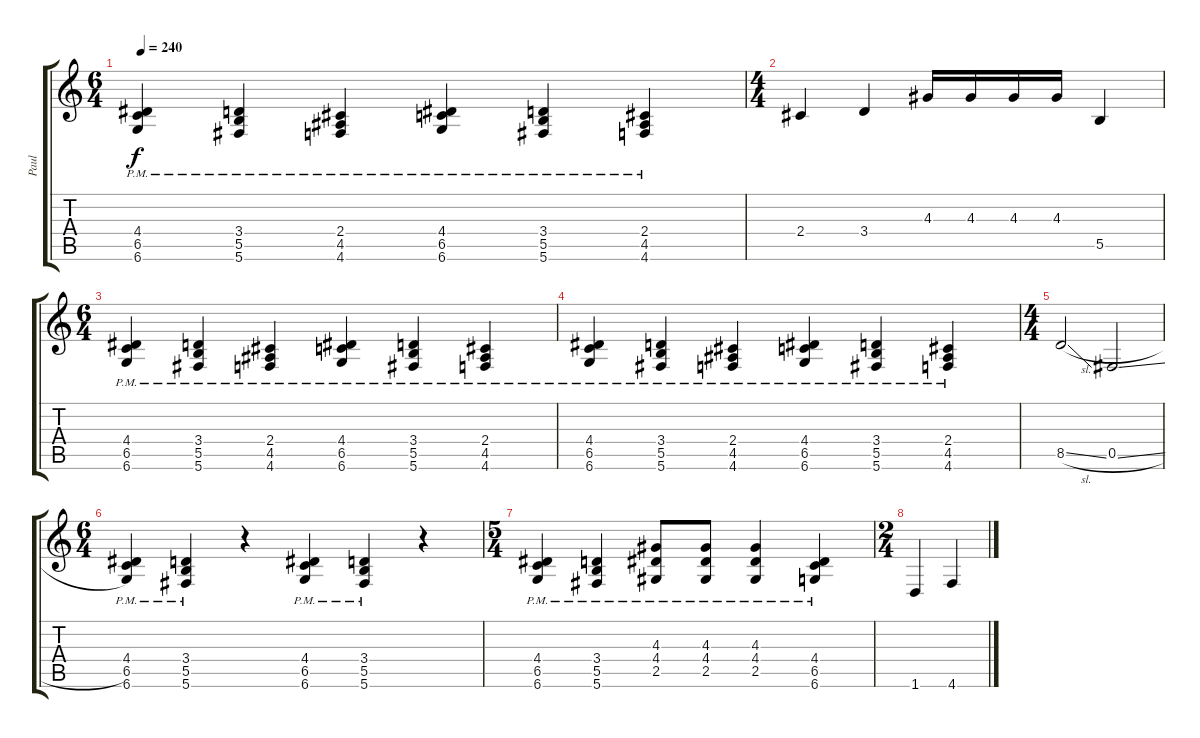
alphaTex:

\track ("Paul" "Paul") {instrument distortionguitar}
\staff {score tabs}
\tuning (Db4 Ab3 E3 B2 Gb2 Db2) {hide}
\ts (6 4)
\tempo 240
\clef g2
\ks c
(4.4{pm} 6.5{pm} 6.6{pm}).4{dy f} (3.4{pm} 5.5{pm} 5.6{pm}).4 (2.4{pm} 4.5{pm} 4.6{pm}).4 (4.4{pm} 6.5{pm} 6.6{pm}).4 (3.4{pm} 5.5{pm} 5.6{pm}).4 (2.4{pm} 4.5{pm} 4.6{pm}).4 |
\ts (4 4)
2.4.4 3.4.4 4.3.16 4.3.16 4.3.16 4.3.16 5.5.4 |
\ts (6 4)
(4.4{pm} 6.5{pm} 6.6{pm}).4 (3.4{pm} 5.5{pm} 5.6{pm}).4 (2.4{pm} 4.5{pm} 4.6{pm}).4 (4.4{pm} 6.5{pm} 6.6{pm}).4 (3.4{pm} 5.5{pm} 5.6{pm}).4 (2.4{pm} 4.5{pm} 4.6{pm}).4 |
(4.4{pm} 6.5{pm} 6.6{pm}).4 (3.4{pm} 5.5{pm} 5.6{pm}).4 (2.4{pm} 4.5{pm} 4.6{pm}).4 (4.4{pm} 6.5{pm} 6.6{pm}).4 (3.4{pm} 5.5{pm} 5.6{pm}).4 (2.4{pm} 4.5{pm} 4.6{pm}).4 |
\ts (4 4)
8.5{sl}.2 0.5{sl}.2 |
\ts (6 4)
(4.4{pm} 6.5{pm} 6.6{pm}).4 (3.4{pm} 5.5{pm} 5.6{pm}).4 r.4 (4.4{pm} 6.5{pm} 6.6{pm}).4 (3.4{pm} 5.5{pm} 5.6{pm}).4 r.4 |
\ts (5 4)
(4.4{pm} 6.5{pm} 6.6{pm}).4 (3.4{pm} 5.5{pm} 5.6{pm}).4 (4.3{pm} 4.4{pm} 2.5{pm}).8 (4.3{pm} 4.4{pm} 2.5{pm}).8 (4.3{pm} 4.4{pm} 2.5{pm}).4 (4.4{pm} 6.5{pm} 6.6{pm}).4 |
\ts (2 4)
1.6.4 4.6.4
